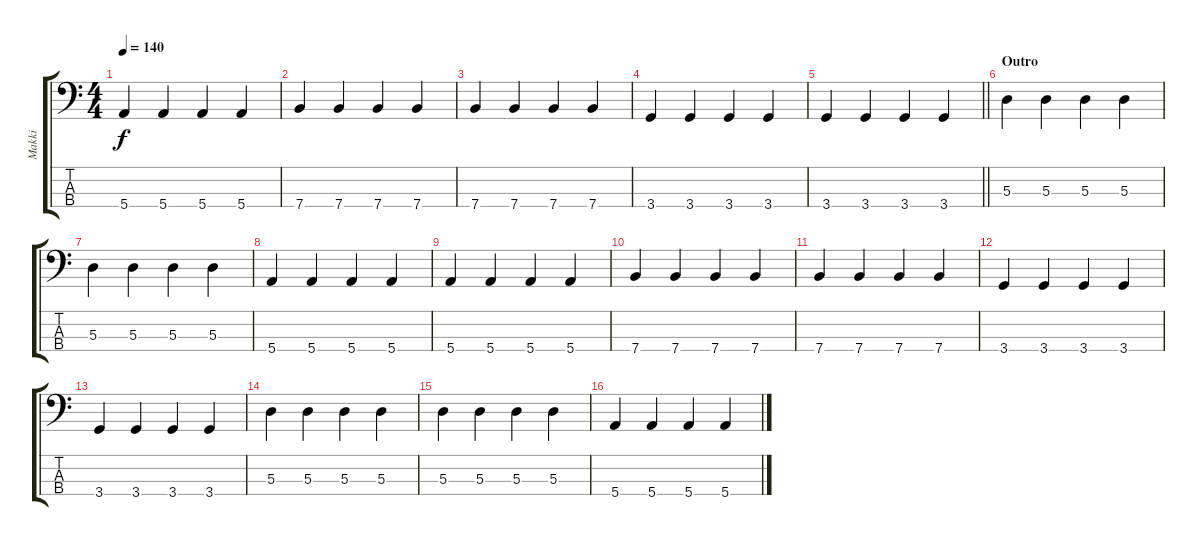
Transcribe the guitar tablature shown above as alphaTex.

\track ("Makki" "Makki") {instrument electricbassfinger}
\staff {score tabs}
\tuning (G2 D2 A1 E1) {hide}
\ts (4 4)
\tempo 140
\clef f4
\ks c
5.4.4{dy f} 5.4.4 5.4.4 5.4.4 |
7.4.4 7.4.4 7.4.4 7.4.4 |
7.4.4 7.4.4 7.4.4 7.4.4 |
3.4.4 3.4.4 3.4.4 3.4.4 |
\barLineRight lightlight
3.4.4 3.4.4 3.4.4 3.4.4 |
\section ("" "Outro")
5.3.4 5.3.4 5.3.4 5.3.4 |
5.3.4 5.3.4 5.3.4 5.3.4 |
5.4.4 5.4.4 5.4.4 5.4.4 |
5.4.4 5.4.4 5.4.4 5.4.4 |
7.4.4 7.4.4 7.4.4 7.4.4 |
7.4.4 7.4.4 7.4.4 7.4.4 |
3.4.4 3.4.4 3.4.4 3.4.4 |
3.4.4 3.4.4 3.4.4 3.4.4 |
5.3.4 5.3.4 5.3.4 5.3.4 |
5.3.4 5.3.4 5.3.4 5.3.4 |
5.4.4 5.4.4 5.4.4 5.4.4
